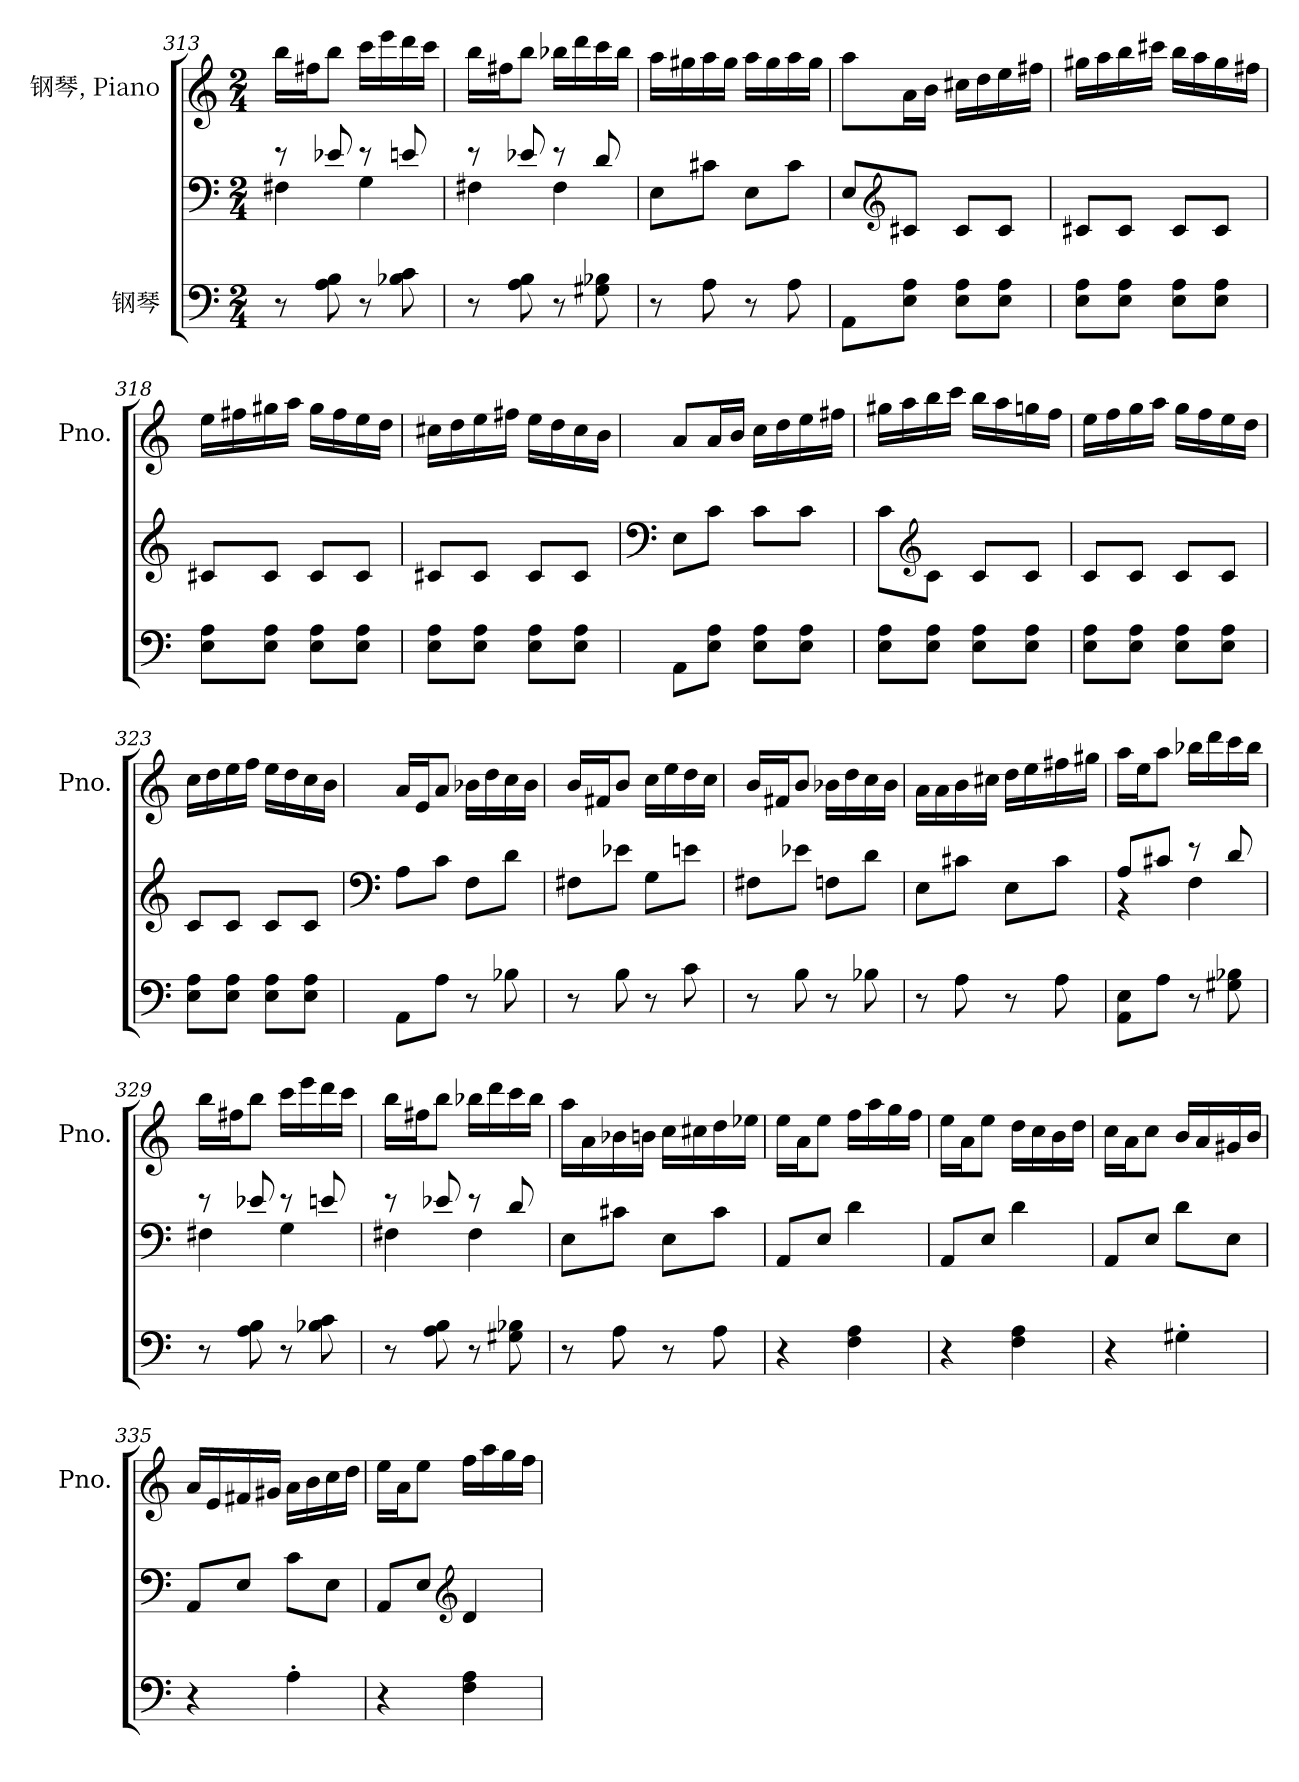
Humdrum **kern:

**kern	**kern	**kern
*part2	*part2	*part1
*staff3	*staff2	*staff1
*I"钢琴	*	*I"钢琴, Piano
*	*	*I'Pno.
!!LO:PB:g=z
*clefF4	*clefF4	*clefG2
*k[]	*k[]	*k[]
*M2/4	*M2/4	*M2/4
=313	=313	=313
*	*^	*
8r	8r	4F#X\	16bb\LL
.	.	.	16ff#X\J
8A\ 8B\	8e-X/	.	8bb\J
8r	8r	4G\	16ccc\LL
.	.	.	16eee\
8B-X\ 8c\	8en/	.	16ddd\
.	.	.	16ccc\JJ
=314	=314	=314	=314
8r	8r	4F#X\	16bb\LL
.	.	.	16ff#X\J
8A\ 8B\	8e-X/	.	8bb\J
8r	8r	4F#\	16bb-X\LL
.	.	.	16ddd\
8G#X\ 8B-X\	8d/	.	16ccc\
.	.	.	16bb-\JJ
*	*v	*v	*
=315	=315	=315
8r	8E\L	16aa\LL
.	.	16gg#X\
8A\	8c#X\J	16aa\
.	.	16gg#\JJ
8r	8E\L	16aa\LL
.	.	16gg#\
8A\	8c#\J	16aa\
.	.	16gg#\JJ
!!LO:LB:g=z
=316	=316	=316
8AA\L	8E/L	8aa\L
*	*clefG2	*
8E\ 8A\J	8c#X/J	16a\L
.	.	16b\JJ
8E\ 8A\L	8c#/L	16cc#X\LL
.	.	16dd\
8E\ 8A\J	8c#/J	16ee\
.	.	16ff#X\JJ
=317	=317	=317
8E\ 8A\L	8c#X/L	16gg#X\LL
.	.	16aa\
8E\ 8A\J	8c#/J	16bb\
.	.	16ccc#X\JJ
8E\ 8A\L	8c#/L	16bb\LL
.	.	16aa\
8E\ 8A\J	8c#/J	16gg#\
.	.	16ff#X\JJ
=318	=318	=318
8E\ 8A\L	8c#X/L	16ee\LL
.	.	16ff#X\
8E\ 8A\J	8c#/J	16gg#X\
.	.	16aa\JJ
8E\ 8A\L	8c#/L	16gg#\LL
.	.	16ff#\
8E\ 8A\J	8c#/J	16ee\
.	.	16dd\JJ
=319	=319	=319
8E\ 8A\L	8c#X/L	16cc#X\LL
.	.	16dd\
8E\ 8A\J	8c#/J	16ee\
.	.	16ff#X\JJ
8E\ 8A\L	8c#/L	16ee\LL
.	.	16dd\
8E\ 8A\J	8c#/J	16cc#\
.	.	16b\JJ
!!LO:LB:g=z
=320	=320	=320
*	*clefF4	*
8AA\L	8E\L	8a/L
8E\ 8A\J	8c\J	16a/L
.	.	16b/JJ
8E\ 8A\L	8c\L	16cc\LL
.	.	16dd\
8E\ 8A\J	8c\J	16ee\
.	.	16ff#X\JJ
=321	=321	=321
8E\ 8A\L	8c\L	16gg#X\LL
.	.	16aa\
*	*clefG2	*
8E\ 8A\J	8c\J	16bb\
.	.	16ccc\JJ
8E\ 8A\L	8c/L	16bb\LL
.	.	16aa\
8E\ 8A\J	8c/J	16ggn\
.	.	16ff\JJ
=322	=322	=322
8E\ 8A\L	8c/L	16ee\LL
.	.	16ff\
8E\ 8A\J	8c/J	16gg\
.	.	16aa\JJ
8E\ 8A\L	8c/L	16gg\LL
.	.	16ff\
8E\ 8A\J	8c/J	16ee\
.	.	16dd\JJ
=323	=323	=323
8E\ 8A\L	8c/L	16cc\LL
.	.	16dd\
8E\ 8A\J	8c/J	16ee\
.	.	16ff\JJ
8E\ 8A\L	8c/L	16ee\LL
.	.	16dd\
8E\ 8A\J	8c/J	16cc\
.	.	16b\JJ
!!LO:LB:g=z
=324	=324	=324
*	*clefF4	*
8AA\L	8A\L	16a/LL
.	.	16e/J
8A\J	8c\J	8a/J
8r	8F\L	16b-X\LL
.	.	16dd\
8B-X\	8d\J	16cc\
.	.	16b-\JJ
=325	=325	=325
8r	8F#X\L	16b/LL
.	.	16f#X/J
8B\	8e-X\J	8b/J
8r	8G\L	16cc\LL
.	.	16ee\
8c\	8en\J	16dd\
.	.	16cc\JJ
=326	=326	=326
8r	8F#X\L	16b/LL
.	.	16f#X/J
8B\	8e-X\J	8b/J
8r	8Fn\L	16b-X\LL
.	.	16dd\
8B-X\	8d\J	16cc\
.	.	16b-\JJ
=327	=327	=327
8r	8E\L	16a\LL
.	.	16a\
8A\	8c#X\J	16b\
.	.	16cc#X\JJ
8r	8E\L	16dd\LL
.	.	16ee\
8A\	8c#\J	16ff#X\
.	.	16gg#X\JJ
!!LO:PB:g=z
=328	=328	=328
*	*^	*
8AA\ 8E\L	8A/L	4r	16aa\LL
.	.	.	16ee\J
8A\J	8c#X/J	.	8aa\J
8r	8r	4F\	16bb-X\LL
.	.	.	16ddd\
8G#X\ 8B-X\	8d/	.	16ccc\
.	.	.	16bb-\JJ
=329	=329	=329	=329
8r	8r	4F#X\	16bb\LL
.	.	.	16ff#X\J
8A\ 8B\	8e-X/	.	8bb\J
8r	8r	4G\	16ccc\LL
.	.	.	16eee\
8B-X\ 8c\	8en/	.	16ddd\
.	.	.	16ccc\JJ
=330	=330	=330	=330
8r	8r	4F#X\	16bb\LL
.	.	.	16ff#X\J
8A\ 8B\	8e-X/	.	8bb\J
8r	8r	4F#\	16bb-X\LL
.	.	.	16ddd\
8G#X\ 8B-X\	8d/	.	16ccc\
.	.	.	16bb-\JJ
*	*v	*v	*
!!LO:LB:g=z
=331	=331	=331
8r	8E\L	16aa\LL
.	.	16a\
8A\	8c#X\J	16b-X\
.	.	16bn\JJ
8r	8E\L	16cc\LL
.	.	16cc#X\
8A\	8c#\J	16dd\
.	.	16ee-X\JJ
=332	=332	=332
4r	8AA/L	16ee\LL
.	.	16a\J
.	8E/J	8ee\J
4F\ 4A\	4d\	16ff\LL
.	.	16aa\
.	.	16gg\
.	.	16ff\JJ
=333	=333	=333
4r	8AA/L	16ee\LL
.	.	16a\J
.	8E/J	8ee\J
4F\ 4A\	4d\	16dd\LL
.	.	16cc\
.	.	16b\
.	.	16dd\JJ
=334	=334	=334
4r	8AA/L	16cc\LL
.	.	16a\J
.	8E/J	8cc\J
4G#X'\	8d\L	16b/LL
.	.	16a/
.	8E\J	16g#X/
.	.	16b/JJ
!!LO:LB:g=z
=335	=335	=335
4r	8AA/L	16a/LL
.	.	16e/
.	8E/J	16f#X/
.	.	16g#X/JJ
4A'\	8c\L	16a\LL
.	.	16b\
.	8E\J	16cc\
.	.	16dd\JJ
=336	=336	=336
4r	8AA/L	16ee\LL
.	.	16a\J
.	8E/J	8ee\J
*	*clefG2	*
4F\ 4A\	4d/	16ff\LL
.	.	16aa\
.	.	16gg\
.	.	16ff\JJ
=	=	=
*-	*-	*-
